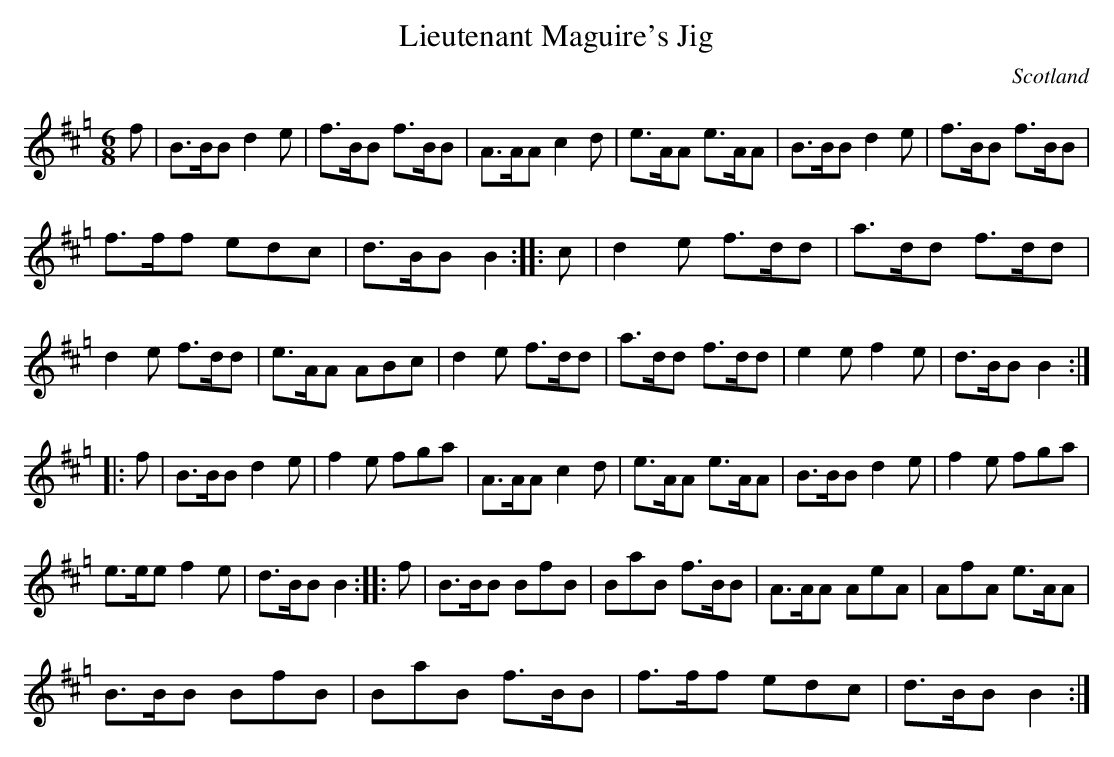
X:1
T:Lieutenant Maguire's Jig
O:Scotland
M:6/8
K:Hp
f|\
B>BB d2e|f>BB f>BB|A>AA c2d|e>AA e>AA|\
B>BB d2e|f>BB f>BB|
f>ff edc|d>BB B2::\
c|\
d2e f>dd|a>dd f>dd|
d2e f>dd|e>AA ABc|\
d2e f>dd|a>dd f>dd|e2e f2e|d>BB B2::
f|\
B>BB d2e|f2e fga|A>AA c2d|e>AA e>AA|\
B>BB d2e|f2e fga|
e>ee f2e|d>BB B2::\
f|\
B>BB BfB|BaB f>BB|A>AA AeA|AfA e>AA|
B>BB BfB|BaB f>BB|f>ff edc|d>BB B2:|
